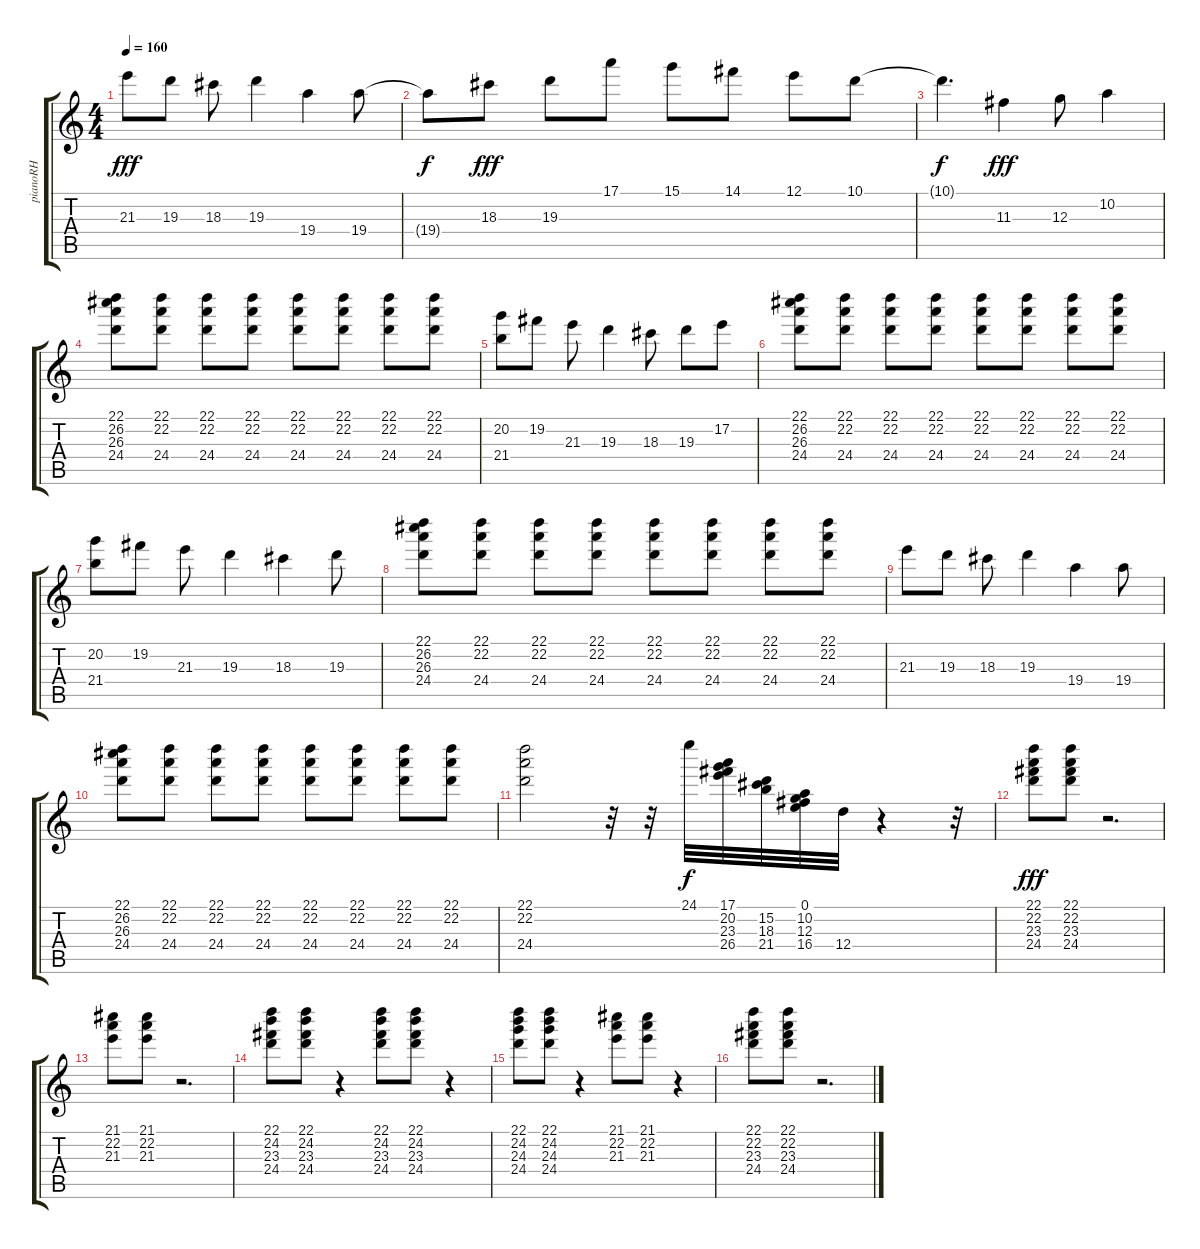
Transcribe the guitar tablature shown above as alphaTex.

\track ("pianoRH" "pianoRH") {instrument electricguitarjazz}
\staff {score tabs}
\tuning (E4 B3 G3 D3 A2 E2) {hide}
\ts (4 4)
\tempo 160
\clef g2
\ks c
21.3.8{dy fff} 19.3.8 18.3.8 19.3.4 19.4.4 19.4.8 |
19.4{t}.8{dy f} 18.3.8{dy fff} 19.3.8 17.1.8 15.1.8 14.1.8 12.1.8 10.1.8 |
10.1{t}.4{d dy f} 11.3.4{dy fff} 12.3.8 10.2.4 |
(22.1 26.2 26.3 24.4).8 (22.1 22.2 24.4).8 (22.1 22.2 24.4).8 (22.1 22.2 24.4).8 (22.1 22.2 24.4).8 (22.1 22.2 24.4).8 (22.1 22.2 24.4).8 (22.1 22.2 24.4).8 |
(20.2 21.4).8 19.2.8 21.3.8 19.3.4 18.3.8 19.3.8 17.2.8 |
(22.1 26.2 26.3 24.4).8 (22.1 22.2 24.4).8 (22.1 22.2 24.4).8 (22.1 22.2 24.4).8 (22.1 22.2 24.4).8 (22.1 22.2 24.4).8 (22.1 22.2 24.4).8 (22.1 22.2 24.4).8 |
(20.2 21.4).8 19.2.8 21.3.8 19.3.4 18.3.4 19.3.8 |
(22.1 26.2 26.3 24.4).8 (22.1 22.2 24.4).8 (22.1 22.2 24.4).8 (22.1 22.2 24.4).8 (22.1 22.2 24.4).8 (22.1 22.2 24.4).8 (22.1 22.2 24.4).8 (22.1 22.2 24.4).8 |
21.3.8 19.3.8 18.3.8 19.3.4 19.4.4 19.4.8 |
(22.1 26.2 26.3 24.4).8 (22.1 22.2 24.4).8 (22.1 22.2 24.4).8 (22.1 22.2 24.4).8 (22.1 22.2 24.4).8 (22.1 22.2 24.4).8 (22.1 22.2 24.4).8 (22.1 22.2 24.4).8 |
(22.1 22.2 24.4).2 r.32 r.32 24.1.32{dy f} (17.1 20.2 23.3 26.4).32 (15.2 18.3 21.4).32 (0.1 10.2 12.3 16.4).32 12.4.32 r.4 r.32 |
(22.1 22.2 23.3 24.4).8{dy fff instrument acousticgrandpiano} (22.1 22.2 23.3 24.4).8 r.2{d} |
(21.1 22.2 21.3).8 (21.1 22.2 21.3).8 r.2{d} |
(22.1 24.2 23.3 24.4).8 (22.1 24.2 23.3 24.4).8 r.4 (22.1 24.2 23.3 24.4).8 (22.1 24.2 23.3 24.4).8 r.4 |
(22.1 24.2 24.3 24.4).8 (22.1 24.2 24.3 24.4).8 r.4 (21.1 22.2 21.3).8 (21.1 22.2 21.3).8 r.4 |
(22.1 22.2 23.3 24.4).8 (22.1 22.2 23.3 24.4).8 r.2{d}
